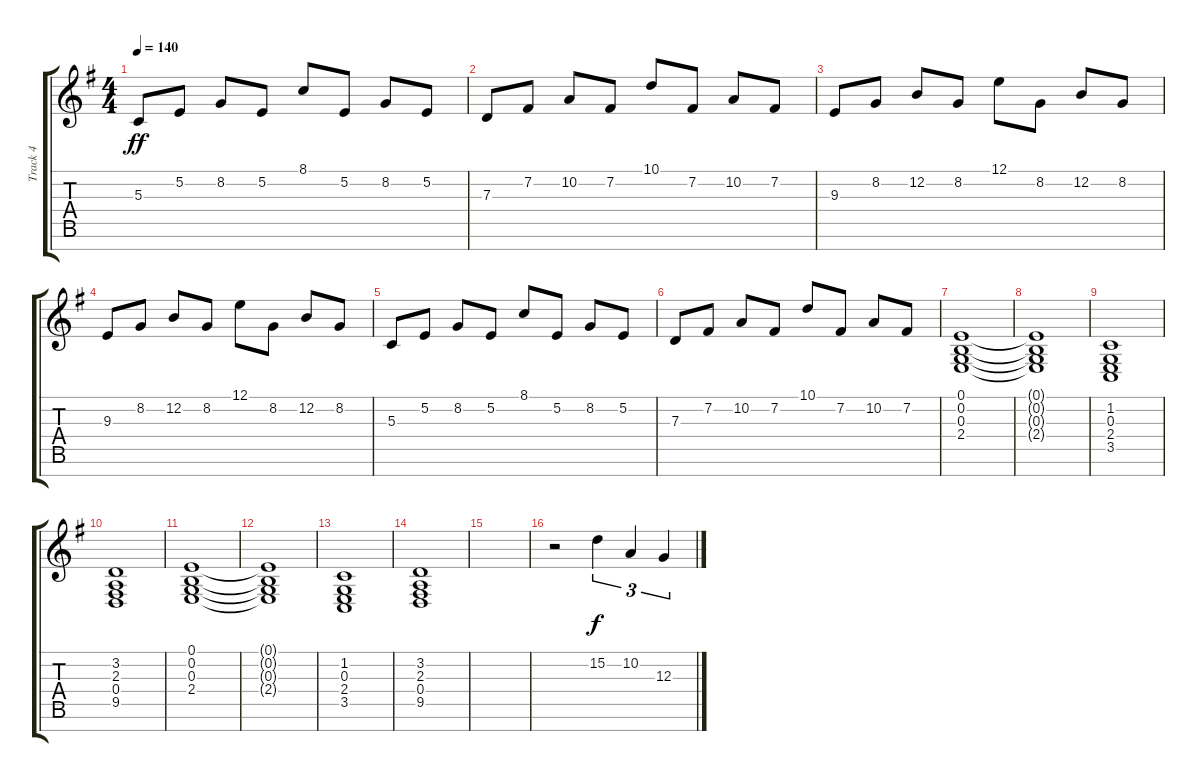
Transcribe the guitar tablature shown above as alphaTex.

\track ("Track 4" "Track 4") {instrument pad3polysynth}
\staff {score tabs}
\tuning (E4 B3 G3 D3 A2 E2 B1) {hide}
\ts (4 4)
\tempo 140
\clef g2
\ks eminor
5.3.8{dy ff} 5.2.8 8.2.8 5.2.8 8.1.8 5.2.8 8.2.8 5.2.8 |
7.3.8 7.2.8 10.2.8 7.2.8 10.1.8 7.2.8 10.2.8 7.2.8 |
9.3.8 8.2.8 12.2.8 8.2.8 12.1.8 8.2.8 12.2.8 8.2.8 |
9.3.8 8.2.8 12.2.8 8.2.8 12.1.8 8.2.8 12.2.8 8.2.8 |
5.3.8 5.2.8 8.2.8 5.2.8 8.1.8 5.2.8 8.2.8 5.2.8 |
7.3.8 7.2.8 10.2.8 7.2.8 10.1.8 7.2.8 10.2.8 7.2.8 |
(0.1 0.2 0.3 2.4).1{instrument stringensemble1} |
(0.1{t} 0.2{t} 0.3{t} 2.4{t}).1 |
(1.2 0.3 2.4 3.5).1 |
(3.2 2.3 0.4 9.5).1 |
(0.1 0.2 0.3 2.4).1 |
(0.1{t} 0.2{t} 0.3{t} 2.4{t}).1 |
(1.2 0.3 2.4 3.5).1 |
(3.2 2.3 0.4 9.5).1 |
|
r.2 15.2.4{tu (3 2) dy f instrument lead2sawtooth} 10.2.4{tu (3 2)} 12.3.4{tu (3 2)}
